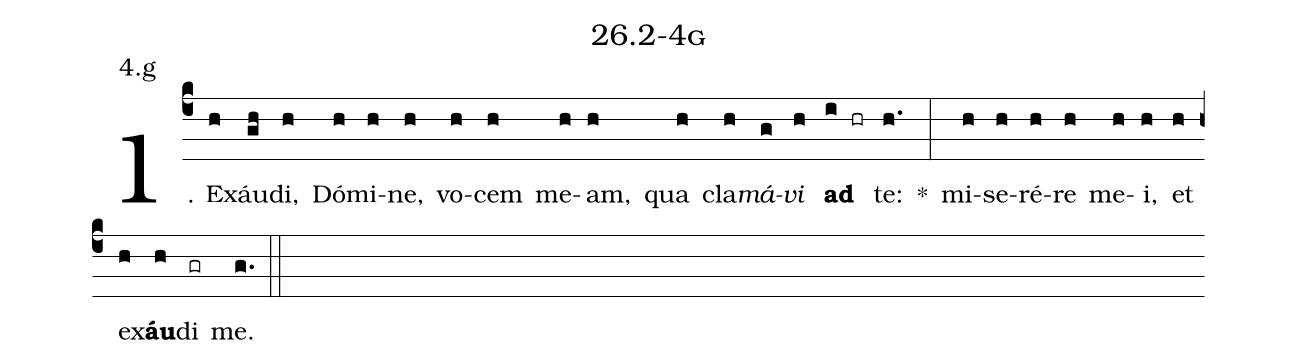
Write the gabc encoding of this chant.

name: 26.2-4g;
annotation: 4.g;
%%
(c4)1. Ex(h)áu(gh)di,(h) Dó(h)mi(h)ne,(h) vo(h)cem(h) me(h)am,(h) qua(h) cla(h)<i>má</i>(g)<i>vi</i>(h) <b>ad</b>(i hr) te:(h.) *(:) mi(h)se(h)ré(h)re(h) me(h)i,(h) et(h) ex(h)<b>áu</b>(h)di(gr) me.(g.) (::)


%E(h) u(h) o(h) u(h) a(h) e.(g.) (::)
